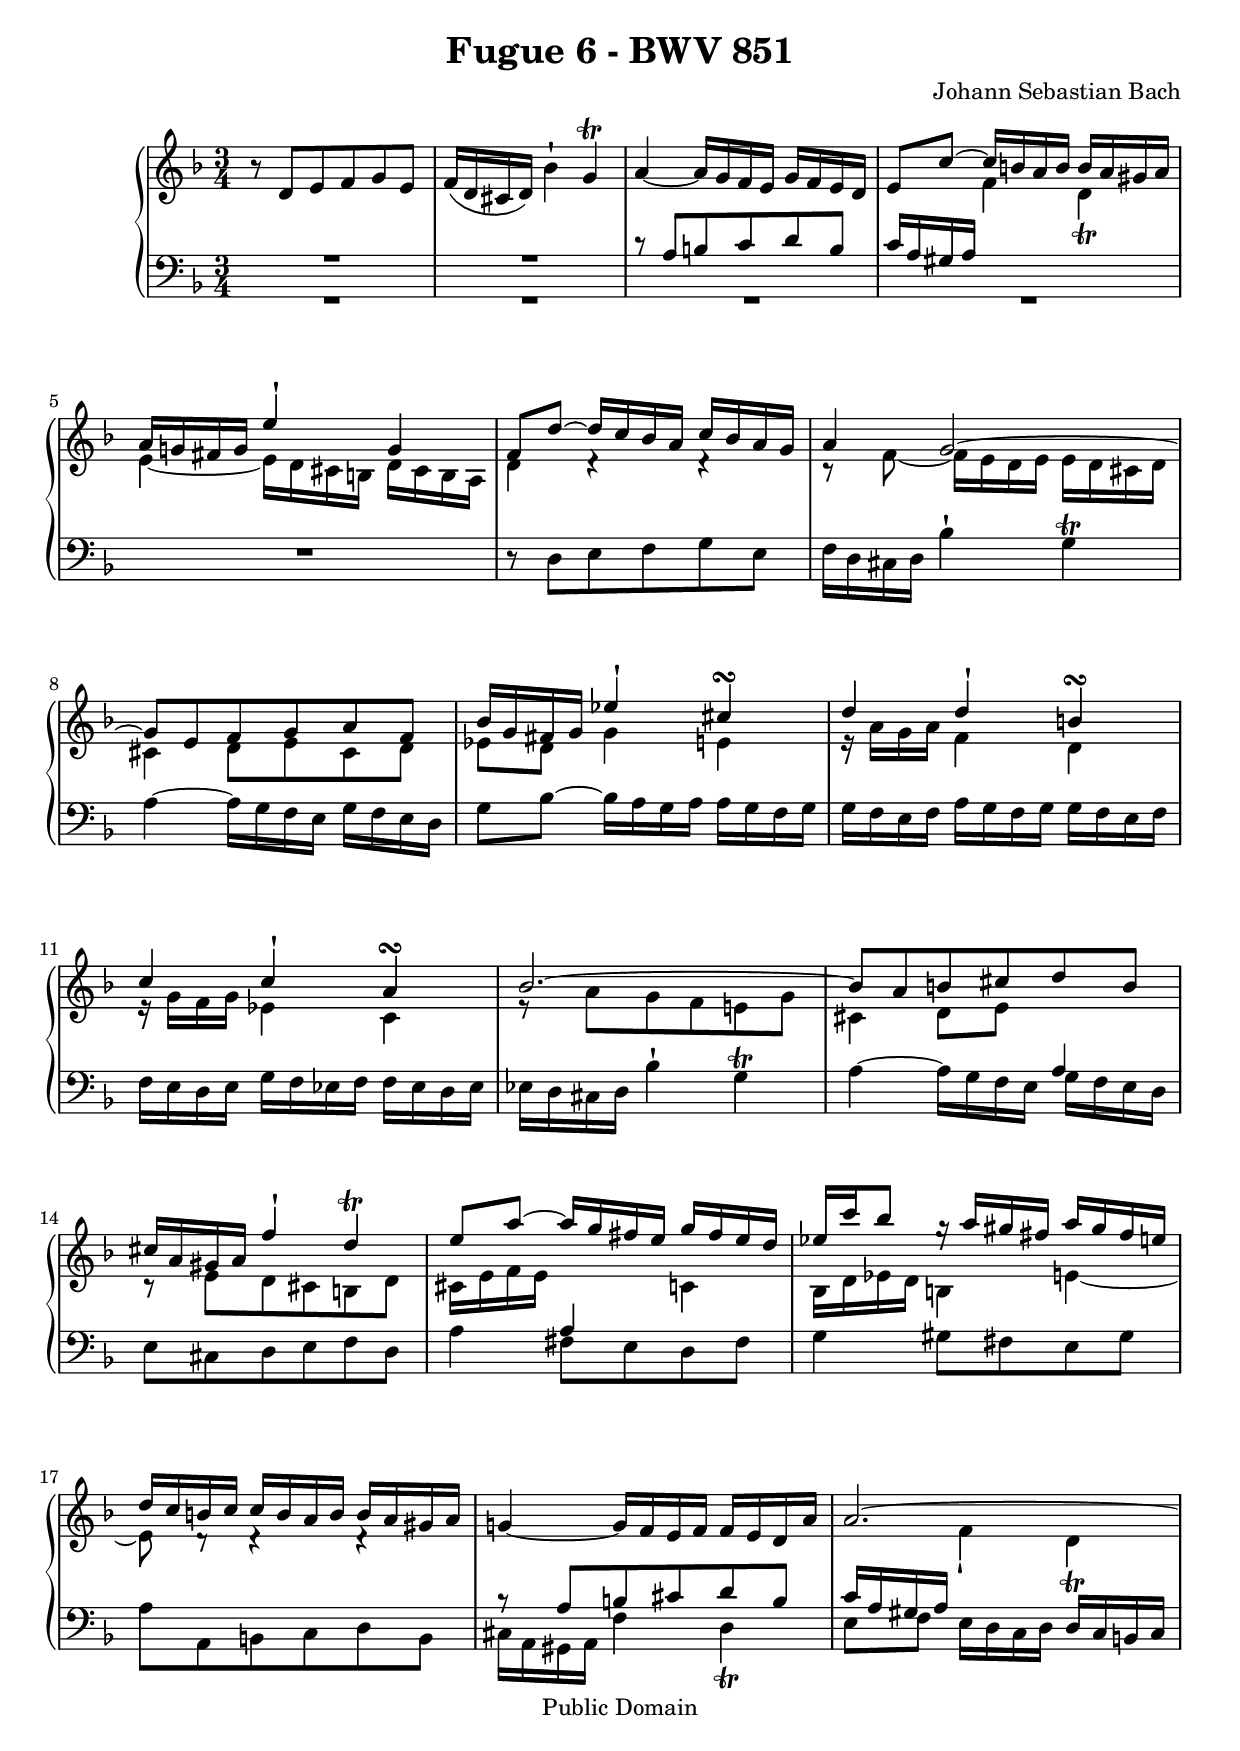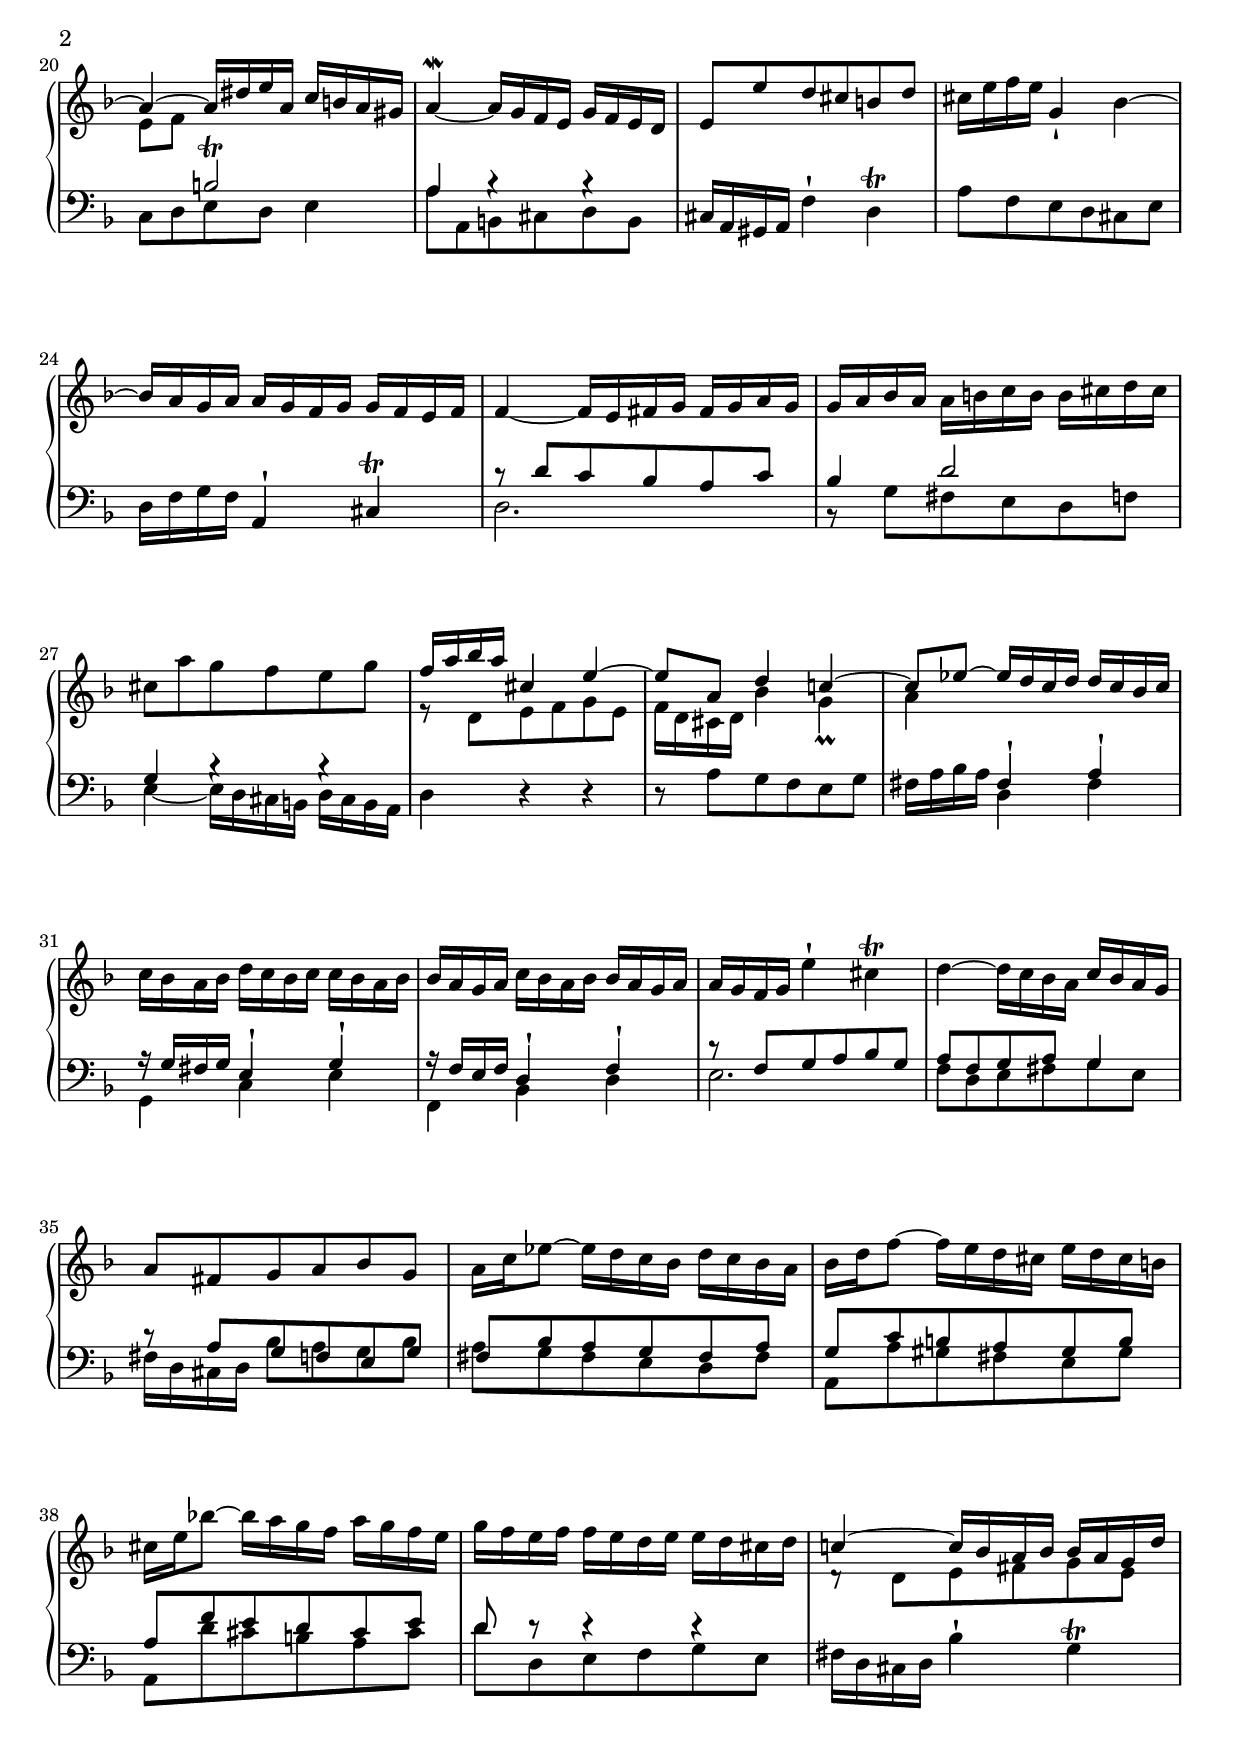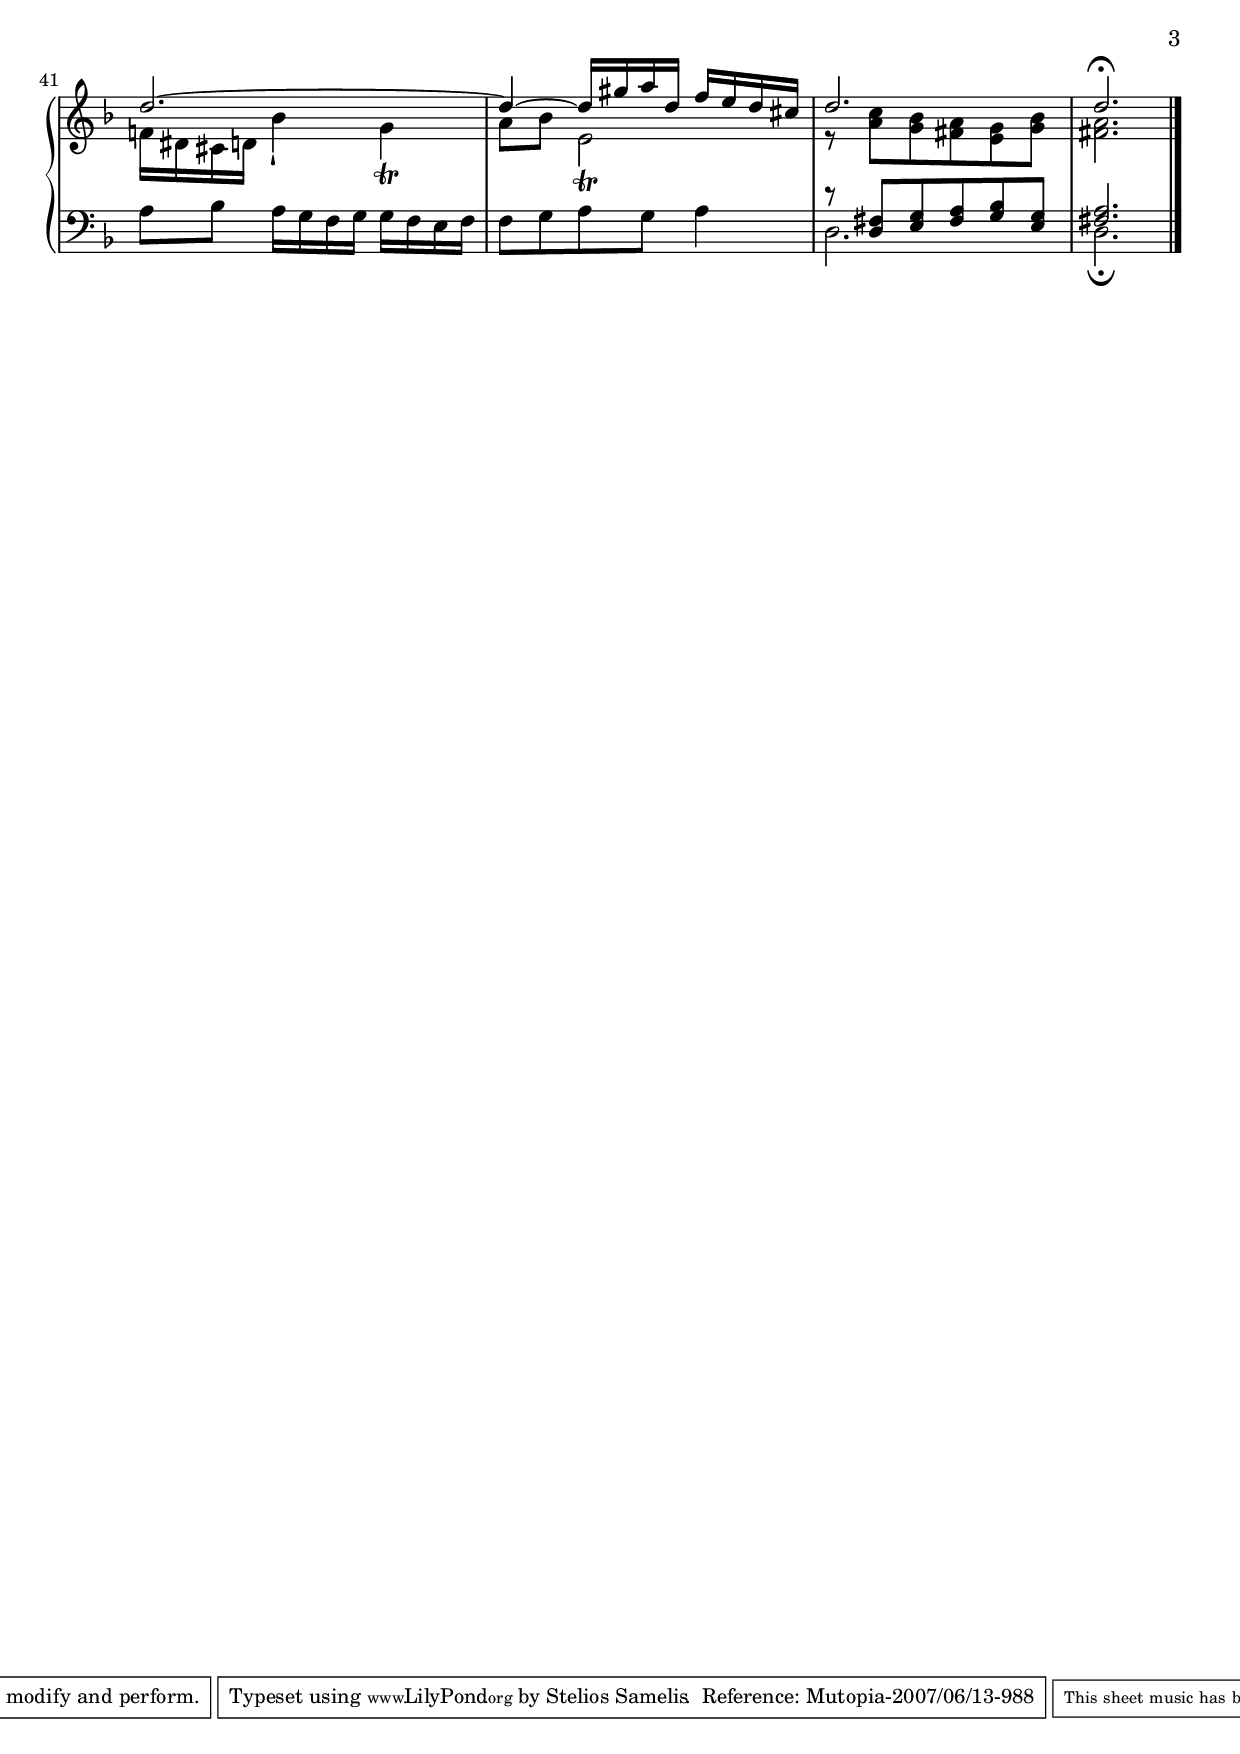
\version "2.10.3"

\header {
  title = "Fugue 6 - BWV 851"
  composer = "Johann Sebastian Bach"
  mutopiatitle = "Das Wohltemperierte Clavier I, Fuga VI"
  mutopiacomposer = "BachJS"
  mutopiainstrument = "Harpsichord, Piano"
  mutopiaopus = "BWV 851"
  date = "18th Century"
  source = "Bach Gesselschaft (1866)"
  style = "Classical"
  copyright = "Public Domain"
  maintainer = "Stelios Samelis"
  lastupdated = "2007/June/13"
  version = "2.10.3"
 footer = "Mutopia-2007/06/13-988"
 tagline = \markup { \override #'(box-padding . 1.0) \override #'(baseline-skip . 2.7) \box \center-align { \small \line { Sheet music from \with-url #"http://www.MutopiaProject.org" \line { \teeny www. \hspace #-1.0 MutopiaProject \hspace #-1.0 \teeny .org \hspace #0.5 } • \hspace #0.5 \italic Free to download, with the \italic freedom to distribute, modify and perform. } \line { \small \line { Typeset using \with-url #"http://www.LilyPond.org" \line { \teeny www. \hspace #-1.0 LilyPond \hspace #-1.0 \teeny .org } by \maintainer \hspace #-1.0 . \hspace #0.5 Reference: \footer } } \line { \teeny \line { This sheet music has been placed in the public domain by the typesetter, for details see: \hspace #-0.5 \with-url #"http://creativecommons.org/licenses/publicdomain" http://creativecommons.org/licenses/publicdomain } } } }
}

\score {

 \context GrandStaff
 <<
 \context Staff = "up" {
 \clef treble
 \key d \minor
 \time 3/4
 \override Score.MetronomeMark #'transparent = ##t
 \tempo 4 = 82
 r8 d'[ e' f' g' e'] f'16( d' cis' d') bes'4^\staccatissimo g'^\trill a'4~ a'16 g' f' e' g' f' e' d'
 << { e'8 c''~ c''16 b' a' b' b' a' gis' a' a'16 g'! fis' g' e''4^\staccatissimo g'4 f'8 d''~ d''16 c'' bes' a' c'' bes' a' g'
 a'4 g'2~ g'8[ e' f' g' a' f'] bes'16 g' fis' g' ees''4^\staccatissimo cis''4^\turn
 d''4 d''^\staccatissimo b'^\turn c'' c''^\staccatissimo a'^\turn bes'2.~ bes'8[ a' b' cis'' d'' b']
 cis''16[ a' gis' a'] f''4^\staccatissimo d''4^\trill e''8 a''~ a''16 g'' fis'' e'' g'' fis'' e'' d''
 ees''16[ c''' bes''8] g''16\rest a''[ gis'' fis''] a'' gis'' fis'' e'' d''16 c'' b' c'' c'' b' a' b' b' a' gis' a' } \\
 { s4 f'4 d'_\trill e'4~ e'16 d' cis' b d' cis' b a d'4 d'4\rest d'4\rest c'8\rest f'8~ f'16 e' d' e' e' d' cis' d'
 cis'4 d'8[ e' cis' d'] ees'8 d' g'4 e' e'16\rest a'[ g' a'] f'4 d' e'16\rest g'[ f' g'] ees'4 c'
 e'8\rest a'[ g' f' e'! g'] cis'4 d'8 e' s4 c'8\rest e'8[ d' cis' b d'] cis'16 e' f' e' s4 c'4
 bes16 d' ees' d' b4 e'4~ e'8 d'8\rest d'4\rest d'4\rest } >> g'!4~ g'16 f' e' f' f' e' d' a'
 << { a'2.~ a'4~ a'16 dis'' e'' a' c'' b' a' gis' } \\ { s4 f'4_\staccatissimo d'_\trill e'8 f' s4 s4 } >>
 a'4^\mordent~ a'16 g' f' e' g' f' e' d' e'8[ e'' d'' cis'' b' d''] cis''16 e'' f'' e'' g'4_\staccatissimo bes'4~
 bes'16 a' g' a' a' g' f' g' g' f' e' f' f'4~ f'16 e' fis' g' fis' g' a' g' g'16 a' bes' a' a' b' c'' b' b' cis'' d'' cis''
 cis''8[ a'' g'' f'' e'' g''] << { f''16 a'' bes'' a'' cis''4 e''4~ e''8 a' d''4 c''!~ c''8 ees''~ ees''16 d'' c'' d'' d'' c'' bes' c'' } \\
 { e'8\rest d'[ e' f' g' e'] f'16 d' cis' d' bes'4 g'_\prall a'4 s2 } >>
 c''16 bes' a' bes' d'' c'' bes' c'' c'' bes' a' bes' bes' a' g' a' c'' bes' a' bes' bes' a' g' a'
 a'16 g' f' g' e''4^\staccatissimo cis''4^\trill d''4~ d''16 c'' bes' a' c'' bes' a' g' a'8[ fis' g' a' bes' g']
 a'16 c'' ees''8~ ees''16 d'' c'' bes' d'' c'' bes' a' bes'16 d'' f''8~ f''16 e'' d'' cis'' e'' d'' cis'' b'
 cis''16 e'' bes''!8~ bes''16 a'' g'' f'' a'' g'' f'' e'' g''16 f'' e'' f'' f'' e'' d'' e'' e'' d'' cis'' d''
 << { c''!4~ c''16 bes' a' bes' bes' a' g' d'' d''2.~ d''4~ d''16 gis'' a'' d'' f'' e'' d'' cis'' d''2. d''2.^\fermata } \\
 { d'8\rest d'8[ e' fis' g' e'] f'!16 dis' cis' d' bes'4_\staccatissimo g'4_\trill a'8 bes' e'2_\trill
 e'8\rest <a' c''>8[ <g' bes'> <fis' a'> <e' g'> <g' bes'>] <fis' a'>2. } >>
 \bar "|."
}

 \context Staff = "down" {
 \clef bass
 \key d \minor
 \time 3/4
 << { R2. R2. c'8\rest a8[ b c' d' b] c'16 a gis a s2 } \\ { R2. R2. R2. R2. } >> R2.
 r8 d8[ e f g e] f16 d cis d bes4^\staccatissimo g^\trill a4~ a16 g f e g f e d
 g8 bes8~ bes16 a g a a g f g g16 f e f a g f g g f e f f e d e g f ees f f ees d ees
 ees d cis d bes4^\staccatissimo g^\trill a4~ a16 g f e << { a4 } \\ { g16 f e d } >> e8[ cis d e f d]
 a4 << { a4 s4 } \\ { fis8[ e d fis] } >> g4 gis8[ fis e gis] a8[ a, b, c d b,]
 << { b8\rest a8[ b cis' d' b] c'16 a gis a } \\ { cis16 a, gis, a, f4 d4_\trill e8[ f] } >>
 e16 d c d d c b, c << { s4 b2^\trill a4 b4\rest b4\rest } \\ { c8[ d e d] e4 a8[ a, b, cis d b,] } >>
 cis16 a, gis, a, f4^\staccatissimo d4^\trill a8[ f e d cis e] d16 f g f a,4^\staccatissimo cis4^\trill
 << { c'8\rest d'8[ c' bes a c'] bes4 d'2 g4 b4\rest b4\rest } \\
 { d2. b,8\rest g8[ fis e d f] e4~ e16 d cis b, d cis b, a, } >> d4 r4 r r8 a8[ g f e g] fis16 a bes a
 << { fis4^\staccatissimo a^\staccatissimo a16\rest g16[ fis g] e4^\staccatissimo g^\staccatissimo
 a16\rest f16[ e f] d4^\staccatissimo f^\staccatissimo c'8\rest f8[ g a bes g] a[ f g a] g4
 c'8\rest a8[ g f e g] fis8[ bes a g fis a] g8[ c' b a gis b] a[ f' e' d' cis' e'] d'8 d'8\rest d'4\rest d'4\rest } \\
 { d4 fis4 g,4 c e f,4 bes, d e2. f8[ d e fis g e] fis16 d cis d bes8[ a g bes] a8[ g fis e d fis]
 a,8[ a gis fis e gis] a,[ d' cis' b a cis'] d'8[ d e f g e] } >>
 fis16 d cis d bes4^\staccatissimo g4^\trill a8 bes a16 g f g g f e f f8[ g a g] a4
 << { d'8\rest <d fis>8[ <e g> <fis a> <g bes> <e g>] <fis a>2. } \\ { d2. d2._\fermata } >>
 \bar "|."
}
>>

 \layout { }

 \midi { }

}
